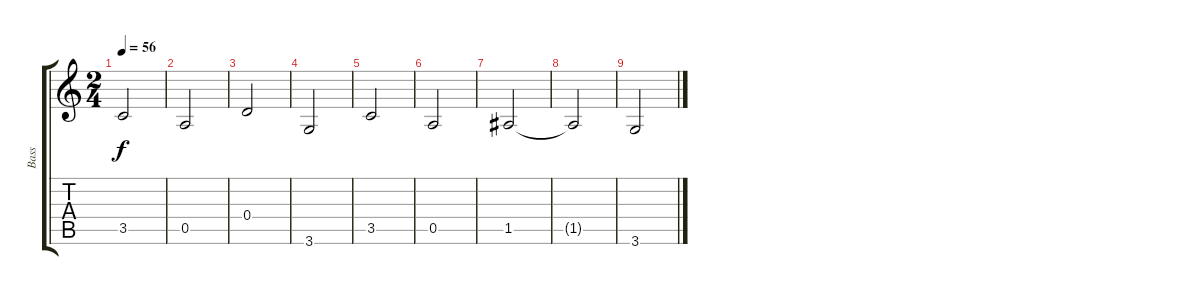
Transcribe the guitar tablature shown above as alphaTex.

\track ("Bass" "Bass") {instrument acousticbass}
\staff {score tabs}
\tuning (E4 B3 G3 D3 A2 E2) {hide}
\ts (2 4)
\tempo 56
\clef g2
\ks c
3.5.2{dy f} |
0.5.2 |
0.4.2 |
3.6.2 |
3.5.2 |
0.5.2 |
1.5.2 |
1.5{t}.2 |
3.6.2
